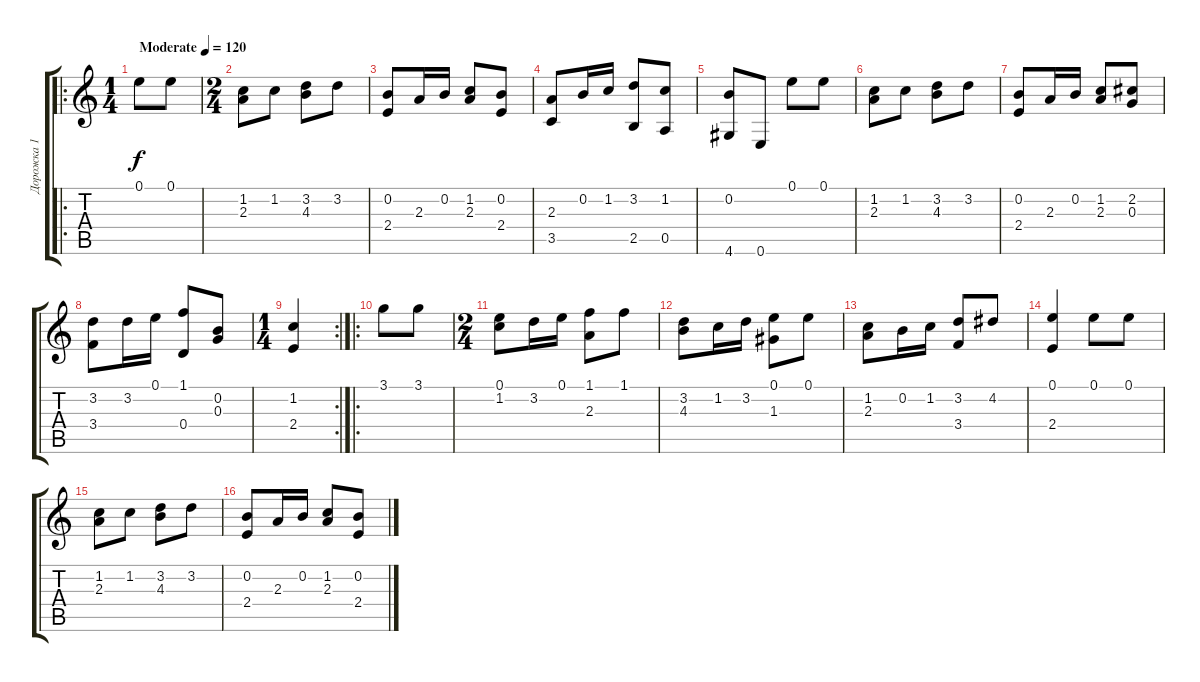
\track ("Дорожка 1" "Дорожка 1") {instrument acousticguitarnylon}
\staff {score tabs}
\tuning (E4 B3 G3 D3 A2 E2) {hide}
\ro
\ts (1 4)
\tempo (120 "Moderate")
\clef g2
\ks c
0.1.8{dy f instrument acousticguitarnylon} 0.1.8 |
\ts (2 4)
(1.2 2.3).8 1.2.8 (3.2 4.3).8 3.2.8 |
(0.2 2.4).8 2.3.16 0.2.16 (1.2 2.3).8 (0.2 2.4).8 |
(2.3 3.5).8 0.2.16 1.2.16 (3.2 2.5).8 (1.2 0.5).8 |
(0.2 4.6).8 0.6.8 0.1.8 0.1.8 |
(1.2 2.3).8 1.2.8 (3.2 4.3).8 3.2.8 |
(0.2 2.4).8 2.3.16 0.2.16 (1.2 2.3).8 (2.2 0.3).8 |
(3.2 3.4).8 3.2.16 0.1.16 (1.1 0.4).8 (0.2 0.3).8 |
\rc 2
\ts (1 4)
(1.2 2.4).4 |
\ro
3.1.8 3.1.8 |
\ts (2 4)
(0.1 1.2).8 3.2.16 0.1.16 (1.1 2.3).8 1.1.8 |
(3.2 4.3).8 1.2.16 3.2.16 (0.1 1.3).8 0.1.8 |
(1.2 2.3).8 0.2.16 1.2.16 (3.2 3.4).8 4.2.8 |
(0.1 2.4).4 0.1.8 0.1.8 |
(1.2 2.3).8 1.2.8 (3.2 4.3).8 3.2.8 |
(0.2 2.4).8 2.3.16 0.2.16 (1.2 2.3).8 (0.2 2.4).8
